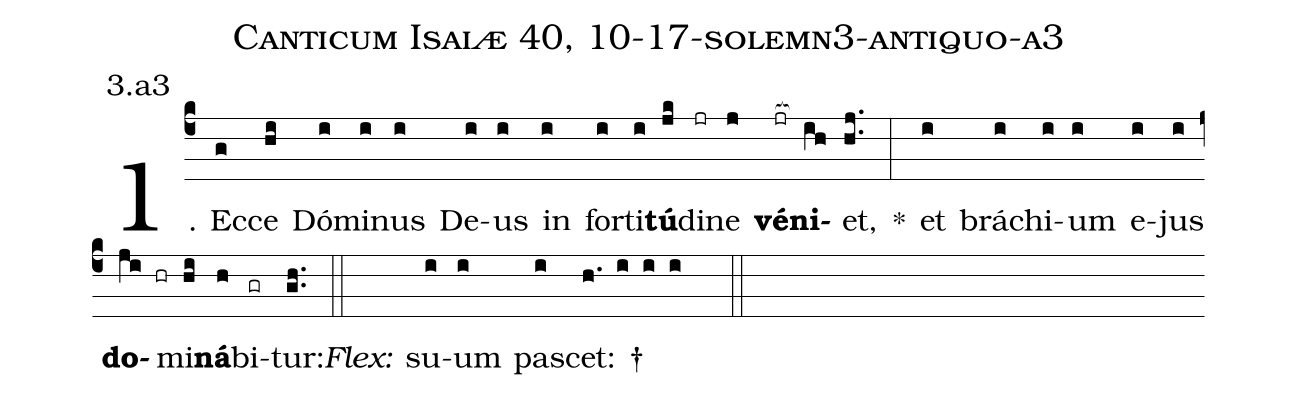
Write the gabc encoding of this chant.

name: Canticum Isaiæ 40, 10-17-solemn3-antiquo-a3;
annotation: 3.a3;
%%
(c4)1. Ec(g)ce(hi) Dó(i)mi(i)nus(i) De(i)us(i) in(i) for(i)ti(i)<b>tú</b>(jk)di(jr)ne(j) <b>vé</b>(jr[ocb:1{])<b>ni</b>(ih[ocb:0}])et,(hj..) *(:) et(i) brá(i)chi(i)um(i) e(i)jus(i) <b>do</b>(ji hr)mi(hi)<b>ná</b>(h)bi(gr)tur:(gh..) (::)
<i>Flex:</i>()  su(i)um(i) pa(i)scet: †(h. i i i  ::)
